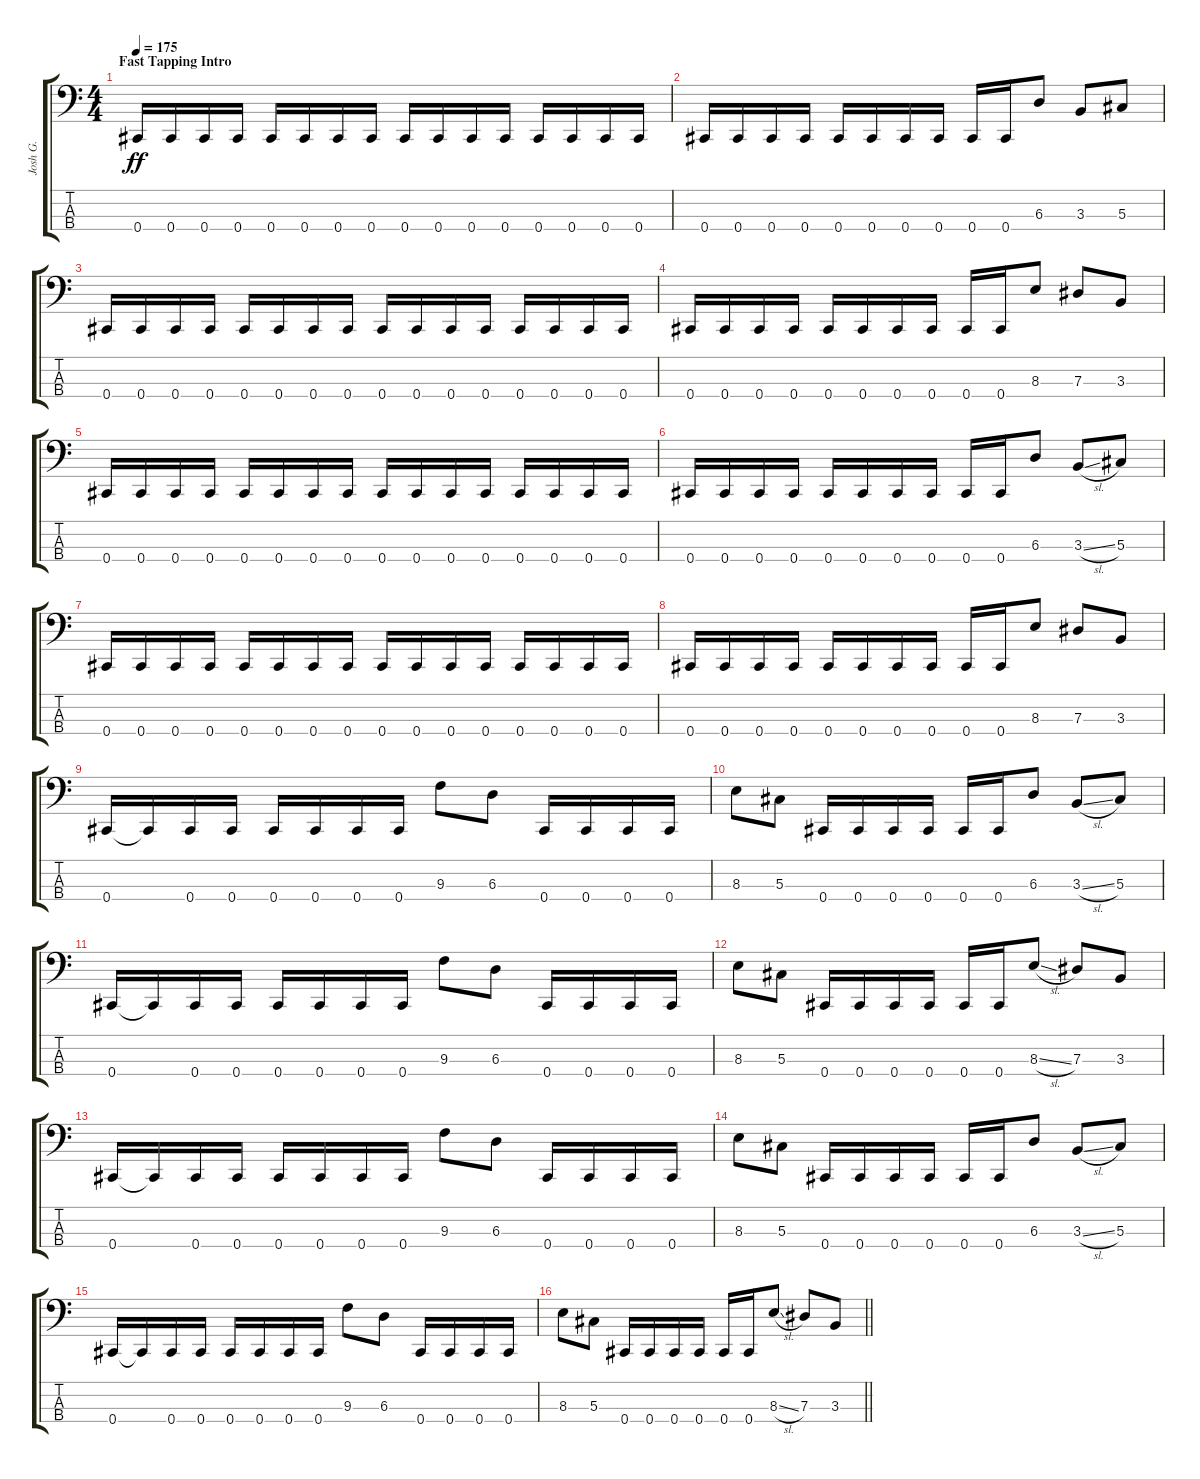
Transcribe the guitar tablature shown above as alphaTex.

\track ("Josh G." "Josh G.") {instrument electricbasspick}
\staff {score tabs}
\tuning (Gb2 Db2 Ab1 Db1) {hide}
\ts (4 4)
\section ("" "Fast Tapping Intro")
\tempo 175
\clef f4
\ks c
0.4.16{dy ff} 0.4.16 0.4.16 0.4.16 0.4.16 0.4.16 0.4.16 0.4.16 0.4.16 0.4.16 0.4.16 0.4.16 0.4.16 0.4.16 0.4.16 0.4.16 |
0.4.16 0.4.16 0.4.16 0.4.16 0.4.16 0.4.16 0.4.16 0.4.16 0.4.16 0.4.16 6.3.8 3.3.8 5.3.8 |
0.4.16 0.4.16 0.4.16 0.4.16 0.4.16 0.4.16 0.4.16 0.4.16 0.4.16 0.4.16 0.4.16 0.4.16 0.4.16 0.4.16 0.4.16 0.4.16 |
0.4.16 0.4.16 0.4.16 0.4.16 0.4.16 0.4.16 0.4.16 0.4.16 0.4.16 0.4.16 8.3.8 7.3.8 3.3.8 |
0.4.16 0.4.16 0.4.16 0.4.16 0.4.16 0.4.16 0.4.16 0.4.16 0.4.16 0.4.16 0.4.16 0.4.16 0.4.16 0.4.16 0.4.16 0.4.16 |
0.4.16 0.4.16 0.4.16 0.4.16 0.4.16 0.4.16 0.4.16 0.4.16 0.4.16 0.4.16 6.3.8 3.3{sl}.8 5.3.8 |
0.4.16 0.4.16 0.4.16 0.4.16 0.4.16 0.4.16 0.4.16 0.4.16 0.4.16 0.4.16 0.4.16 0.4.16 0.4.16 0.4.16 0.4.16 0.4.16 |
0.4.16 0.4.16 0.4.16 0.4.16 0.4.16 0.4.16 0.4.16 0.4.16 0.4.16 0.4.16 8.3.8 7.3.8 3.3.8 |
0.4.16 0.4{t}.16 0.4.16 0.4.16 0.4.16 0.4.16 0.4.16 0.4.16 9.3.8 6.3.8 0.4.16 0.4.16 0.4.16 0.4.16 |
8.3.8 5.3.8 0.4.16 0.4.16 0.4.16 0.4.16 0.4.16 0.4.16 6.3.8 3.3{sl}.8 5.3.8 |
0.4.16 0.4{t}.16 0.4.16 0.4.16 0.4.16 0.4.16 0.4.16 0.4.16 9.3.8 6.3.8 0.4.16 0.4.16 0.4.16 0.4.16 |
8.3.8 5.3.8 0.4.16 0.4.16 0.4.16 0.4.16 0.4.16 0.4.16 8.3{sl}.8 7.3.8 3.3.8 |
0.4.16 0.4{t}.16 0.4.16 0.4.16 0.4.16 0.4.16 0.4.16 0.4.16 9.3.8 6.3.8 0.4.16 0.4.16 0.4.16 0.4.16 |
8.3.8 5.3.8 0.4.16 0.4.16 0.4.16 0.4.16 0.4.16 0.4.16 6.3.8 3.3{sl}.8 5.3.8 |
0.4.16 0.4{t}.16 0.4.16 0.4.16 0.4.16 0.4.16 0.4.16 0.4.16 9.3.8 6.3.8 0.4.16 0.4.16 0.4.16 0.4.16 |
\barLineRight lightlight
8.3.8 5.3.8 0.4.16 0.4.16 0.4.16 0.4.16 0.4.16 0.4.16 8.3{sl}.8 7.3.8 3.3.8
